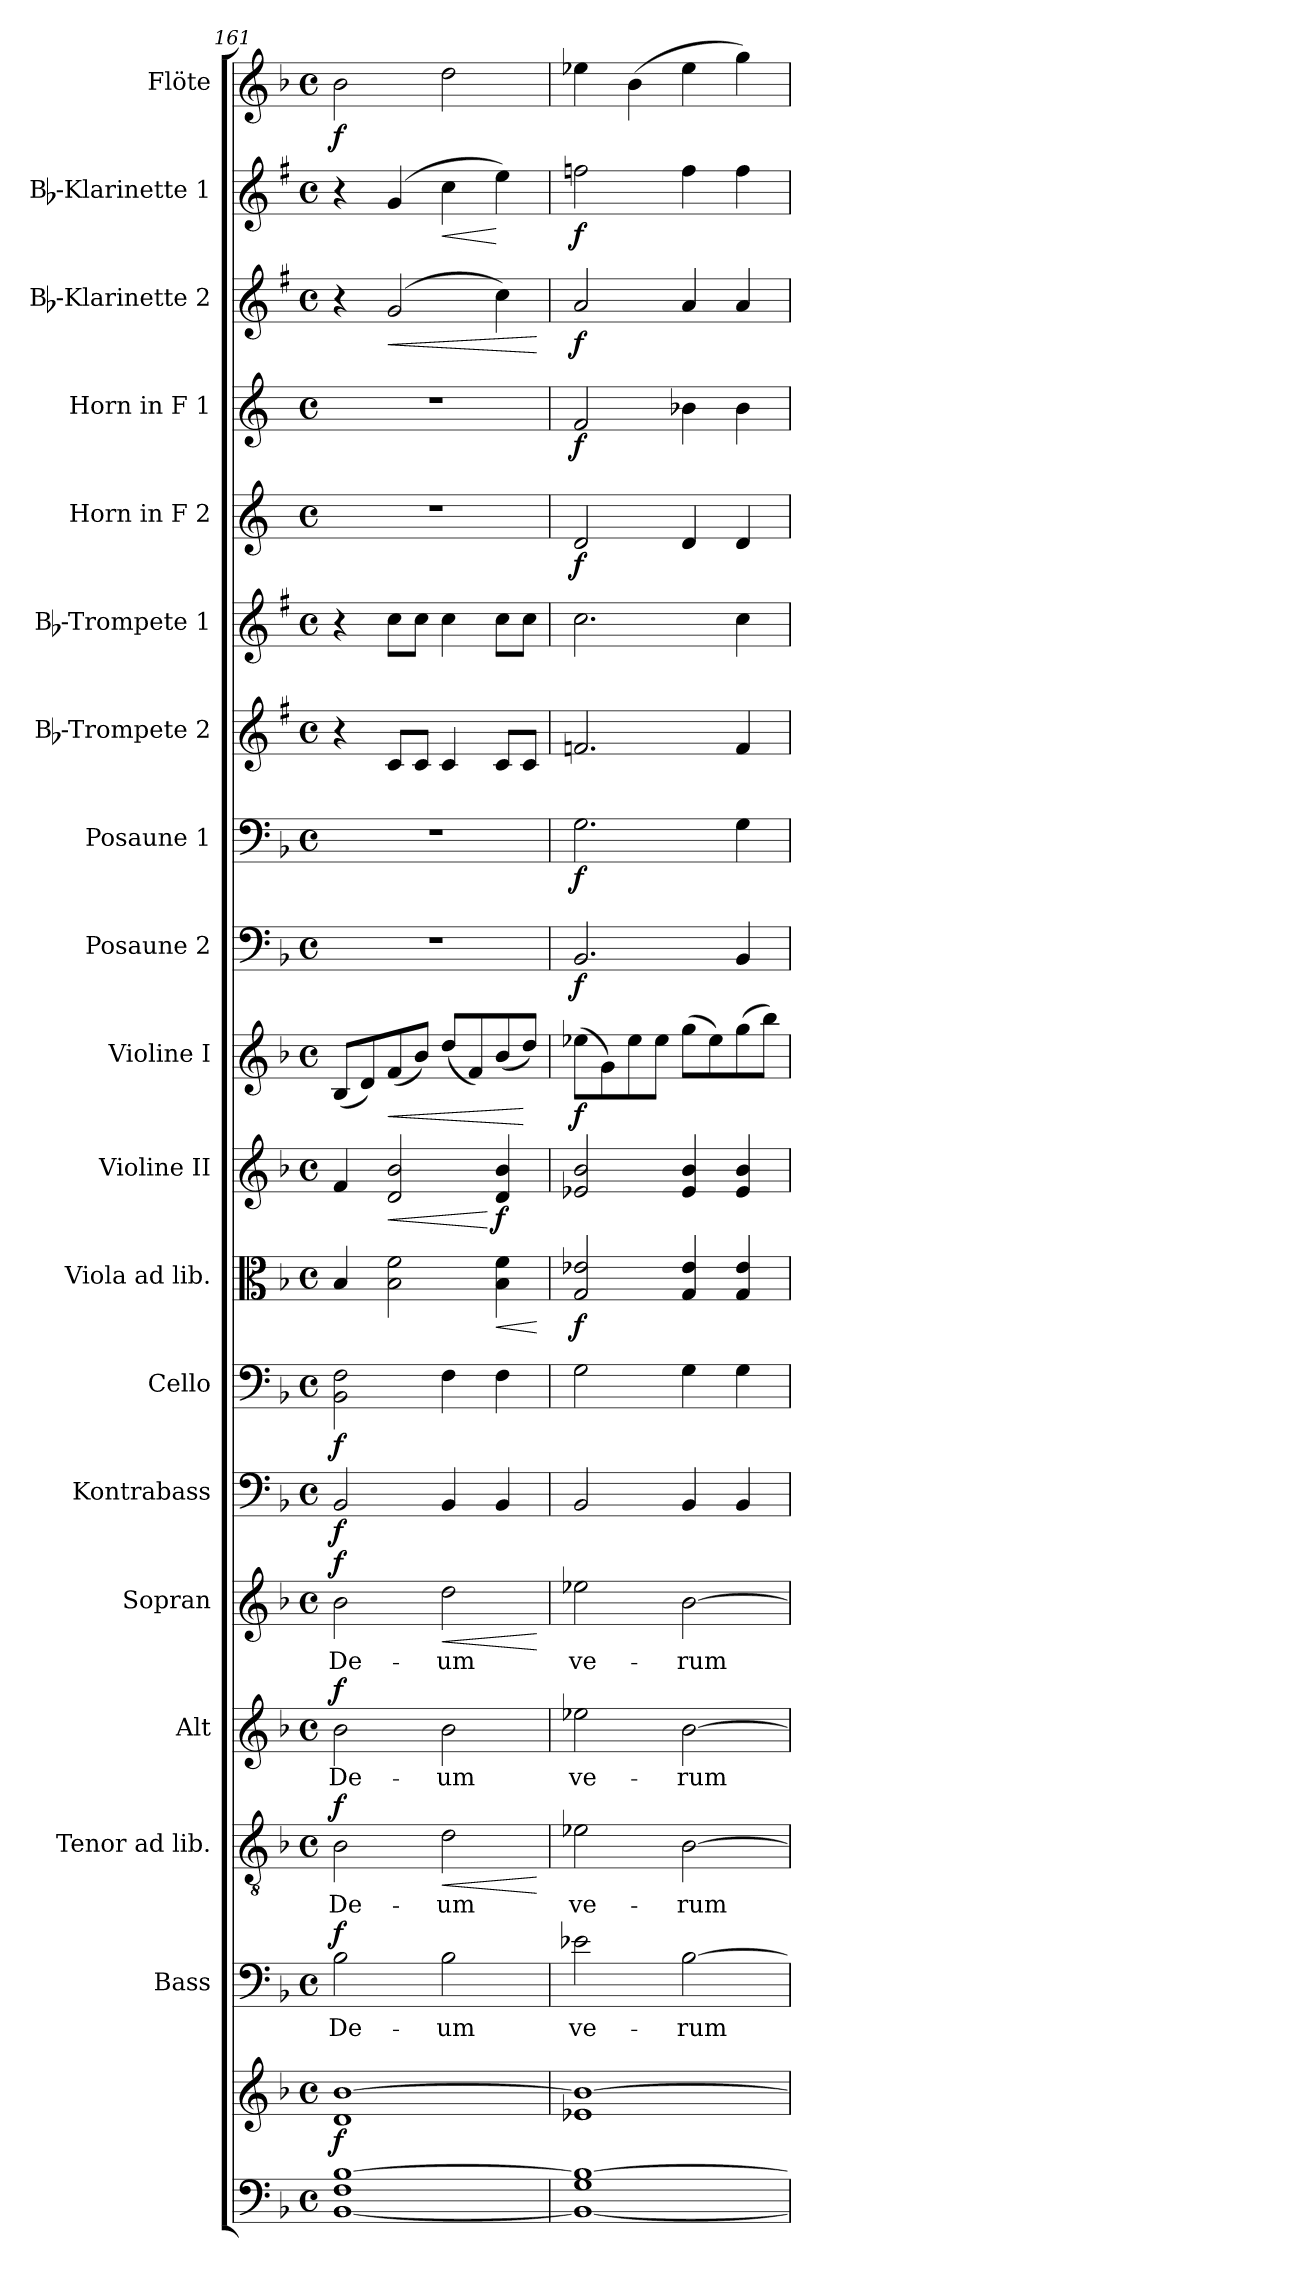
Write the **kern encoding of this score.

**kern	**kern	**dynam	**kern	**text	**dynam	**kern	**text	**dynam	**kern	**text	**dynam	**kern	**text	**dynam	**kern	**dynam	**kern	**dynam	**kern	**dynam	**kern	**dynam	**kern	**dynam	**kern	**dynam	**kern	**dynam	**kern	**kern	**kern	**dynam	**kern	**dynam	**kern	**dynam	**kern	**dynam	**kern	**dynam
*part19	*part19	*part19	*part18	*part18	*part18	*part17	*part17	*part17	*part16	*part16	*part16	*part15	*part15	*part15	*part14	*part14	*part13	*part13	*part12	*part12	*part11	*part11	*part10	*part10	*part9	*part9	*part8	*part8	*part7	*part6	*part5	*part5	*part4	*part4	*part3	*part3	*part2	*part2	*part1	*part1
*staff20	*staff19	*staff19/20	*staff18	*staff18	*staff18	*staff17	*staff17	*staff17	*staff16	*staff16	*staff16	*staff15	*staff15	*staff15	*staff14	*staff14	*staff13	*staff13	*staff12	*staff12	*staff11	*staff11	*staff10	*staff10	*staff9	*staff9	*staff8	*staff8	*staff7	*staff6	*staff5	*staff5	*staff4	*staff4	*staff3	*staff3	*staff2	*staff2	*staff1	*staff1
*	*	*	*I"Bass	*	*	*I"Tenor ad lib.	*	*	*I"Alt	*	*	*I"Sopran	*	*	*I"Kontrabass	*	*I"Cello	*	*I"Viola ad lib.	*	*I"Violine II	*	*I"Violine I	*	*I"Posaune 2	*	*I"Posaune 1	*	*I"Bb-Trompete 2	*I"Bb-Trompete 1	*I"Horn in F 2	*	*I"Horn in F 1	*	*I"Bb-Klarinette 2	*	*I"Bb-Klarinette 1	*	*I"Flöte	*
*	*	*	*I'B.	*	*	*I'T.	*	*	*I'A.	*	*	*I'S.	*	*	*I'Kb.	*	*	*	*I'Vla.	*	*I'Vl. II	*	*I'Vl. I	*	*I'Pos. 2	*	*I'Pos. 1	*	*I'Bb Trp. 2	*I'Bb Trp. 1	*	*	*	*	*I'Bb Kl. 2	*	*I'Bb Kl. 1	*	*I'Fl.	*
!!LO:PB:g=z
*clefF4	*clefG2	*	*clefF4	*	*	*clefGv2	*	*	*clefG2	*	*	*clefG2	*	*	*clefF4	*	*clefF4	*	*clefC3	*	*clefG2	*	*clefG2	*	*clefF4	*	*clefF4	*	*clefG2	*clefG2	*clefG2	*	*clefG2	*	*clefG2	*	*clefG2	*	*clefG2	*
*	*	*	*	*	*	*	*	*	*	*	*	*	*	*	*ITrd7c12	*	*	*	*	*	*	*	*	*	*	*	*	*	*ITrd1c2	*ITrd1c2	*ITrd4c7	*	*ITrd4c7	*	*ITrd1c2	*	*ITrd1c2	*	*	*
*k[b-]	*k[b-]	*	*k[b-]	*	*	*k[b-]	*	*	*k[b-]	*	*	*k[b-]	*	*	*k[b-]	*	*k[b-]	*	*k[b-]	*	*k[b-]	*	*k[b-]	*	*k[b-]	*	*k[b-]	*	*k[b-]	*k[b-]	*k[b-]	*	*k[b-]	*	*k[b-]	*	*k[b-]	*	*k[b-]	*
*F:	*F:	*	*F:	*	*	*F:	*	*	*F:	*	*	*F:	*	*	*F:	*	*F:	*	*F:	*	*F:	*	*F:	*	*F:	*	*F:	*	*F:	*F:	*F:	*	*F:	*	*F:	*	*F:	*	*F:	*
*M4/4	*M4/4	*	*M4/4	*	*	*M4/4	*	*	*M4/4	*	*	*M4/4	*	*	*M4/4	*	*M4/4	*	*M4/4	*	*M4/4	*	*M4/4	*	*M4/4	*	*M4/4	*	*M4/4	*M4/4	*M4/4	*	*M4/4	*	*M4/4	*	*M4/4	*	*M4/4	*
*met(c)	*met(c)	*	*met(c)	*	*	*met(c)	*	*	*met(c)	*	*	*met(c)	*	*	*met(c)	*	*met(c)	*	*met(c)	*	*met(c)	*	*met(c)	*	*met(c)	*	*met(c)	*	*met(c)	*met(c)	*met(c)	*	*met(c)	*	*met(c)	*	*met(c)	*	*met(c)	*
=161	=161	=161	=161	=161	=161	=161	=161	=161	=161	=161	=161	=161	=161	=161	=161	=161	=161	=161	=161	=161	=161	=161	=161	=161	=161	=161	=161	=161	=161	=161	=161	=161	=161	=161	=161	=161	=161	=161	=161	=161
*^	*^	*	*	*	*	*	*	*	*	*	*	*	*	*	*	*	*	*	*	*	*	*	*	*	*	*	*	*	*	*	*	*	*	*	*	*	*	*	*	*
!	!	!	!	!LO:DY:b	!	!LO:LY:b	!LO:DY:a	!	!LO:LY:b	!LO:DY:a	!	!LO:LY:b	!LO:DY:a	!	!LO:LY:b	!LO:DY:a	!	!LO:DY:b	!	!LO:DY:b	!	!	!	!	!	!	!	!	!	!	!	!	!	!	!	!	!	!	!	!	!	!LO:DY:b
[>1B-	[<1BB- 1F	[>1b-	1d	f	2B-\	De-	f	2B-\	De-	f	2b-\	De-	f	2b-\	De-	f	2BBB-/	f	2BB-\ 2F\	f	4B-/	.	4f/	.	(<8B-/L	.	1r	.	1r	.	4r	4r	1r	.	1r	.	4r	.	4r	.	2b-\	f
.	.	.	.	.	.	.	.	.	.	.	.	.	.	.	.	.	.	.	.	.	.	.	.	.	8d/)	.	.	.	.	.	.	.	.	.	.	.	.	.	.	.	.	.
!	!	!	!	!	!	!	!	!	!	!	!	!	!	!	!	!	!	!	!	!	!	!	!	!LO:HP:b	!	!LO:HP:b	!	!	!	!	!	!	!	!	!	!	!	!LO:HP:b	!	!	!	!
.	.	.	.	.	.	.	.	.	.	.	.	.	.	.	.	.	.	.	.	.	2B-\ 2f\	.	2d/ 2b-/	<	(<8f/	<	.	.	.	.	8B-/L	8b-\L	.	.	.	.	(2f/	<	(4f/	.	.	.
.	.	.	.	.	.	.	.	.	.	.	.	.	.	.	.	.	.	.	.	.	.	.	.	.	8b-/J)	.	.	.	.	.	8B-/J	8b-\J	.	.	.	.	.	.	.	.	.	.
!	!	!	!	!	!	!LO:LY:b	!	!	!LO:LY:b	!LO:HP:b	!	!LO:LY:b	!	!	!LO:LY:b	!LO:HP:b	!	!	!	!	!	!	!	!	!	!	!	!	!	!	!	!	!	!	!	!	!	!	!	!LO:HP:b	!	!
.	.	.	.	.	2B-\	-um	.	2d\	-um	<	2b-\	-um	.	2dd\	-um	<	4BBB-/	.	4F\	.	.	.	.	.	(<8dd/L	.	.	.	.	.	4B-/	4b-\	.	.	.	.	.	.	4b-\	<	2dd\	.
.	.	.	.	.	.	.	.	.	.	.	.	.	.	.	.	.	.	.	.	.	.	.	.	.	8f/)	.	.	.	.	.	.	.	.	.	.	.	.	.	.	.	.	.
!	!	!	!	!	!	!	!	!	!	!	!	!	!	!	!	!	!	!	!	!	!	!LO:HP:b	!	!LO:DY:n=1:b	!	!	!	!	!	!	!	!	!	!	!	!	!	!	!	!	!	!
.	.	.	.	.	.	.	.	.	.	.	.	.	.	.	.	.	4BBB-/	.	4F\	.	4B-\ 4f\	<	4d/ 4b-/	[ f	(<8b-/	.	.	.	.	.	8B-/L	8b-\L	.	.	.	.	4b-\)	.	4dd\)	[	.	.
.	.	.	.	.	.	.	.	.	.	.	.	.	.	.	.	.	.	.	.	.	.	.	.	.	8dd/J)	[	.	.	.	.	8B-/J	8b-\J	.	.	.	.	.	.	.	.	.	.
*v	*v	*	*	*	*	*	*	*	*	*	*	*	*	*	*	*	*	*	*	*	*	*	*	*	*	*	*	*	*	*	*	*	*	*	*	*	*	*	*	*	*	*
*	*v	*v	*	*	*	*	*	*	*	*	*	*	*	*	*	*	*	*	*	*	*	*	*	*	*	*	*	*	*	*	*	*	*	*	*	*	*	*	*	*	*
.	.	.	.	.	.	.	.	[	.	.	.	.	.	[	.	.	.	.	.	[	.	.	.	.	.	.	.	.	.	.	.	.	.	.	.	[	.	.	.	.
=162	=162	=162	=162	=162	=162	=162	=162	=162	=162	=162	=162	=162	=162	=162	=162	=162	=162	=162	=162	=162	=162	=162	=162	=162	=162	=162	=162	=162	=162	=162	=162	=162	=162	=162	=162	=162	=162	=162	=162	=162
*^	*^	*	*	*	*	*	*	*	*	*	*	*	*	*	*	*	*	*	*	*	*	*	*	*	*	*	*	*	*	*	*	*	*	*	*	*	*	*	*	*
!	!	!	!	!	!	!LO:LY:b	!	!	!LO:LY:b	!	!	!LO:LY:b	!	!	!LO:LY:b	!	!	!	!	!	!	!LO:DY:b	!	!	!	!LO:DY:b	!	!LO:DY:b	!	!LO:DY:b	!	!	!	!LO:DY:b	!	!LO:DY:b	!	!LO:DY:b	!	!LO:DY:b	!	!
1B-_	1BB-_ 1G	1b-_	1e-X	.	2e-X\	ve-	.	2e-X\	ve-	.	2ee-X\	ve-	.	2ee-X\	ve-	.	2BBB-/	.	2G\	.	2G/ 2e-X/	f	2e-X/ 2b-/	.	(>8ee-X\L	f	2.BB-/	f	2.G\	f	2.e-X/	2.b-\	2G/	f	2B-/	f	2g/	f	2ee-X\	f	4ee-X\	.
.	.	.	.	.	.	.	.	.	.	.	.	.	.	.	.	.	.	.	.	.	.	.	.	.	8g\)	.	.	.	.	.	.	.	.	.	.	.	.	.	.	.	.	.
.	.	.	.	.	.	.	.	.	.	.	.	.	.	.	.	.	.	.	.	.	.	.	.	.	8ee-\	.	.	.	.	.	.	.	.	.	.	.	.	.	.	.	(>4b-\	.
.	.	.	.	.	.	.	.	.	.	.	.	.	.	.	.	.	.	.	.	.	.	.	.	.	8ee-\J	.	.	.	.	.	.	.	.	.	.	.	.	.	.	.	.	.
!	!	!	!	!	!	!LO:LY:b	!	!	!LO:LY:b	!	!	!LO:LY:b	!	!	!LO:LY:b	!	!	!	!	!	!	!	!	!	!	!	!	!	!	!	!	!	!	!	!	!	!	!	!	!	!	!
.	.	.	.	.	[2B-\	-rum	.	[2B-\	-rum	.	[2b-\	-rum	.	[2b-\	-rum	.	4BBB-/	.	4G\	.	4G/ 4e-/	.	4e-/ 4b-/	.	(>8gg\L	.	.	.	.	.	.	.	4G/	.	4e-X\	.	4g/	.	4ee-\	.	4ee-\	.
.	.	.	.	.	.	.	.	.	.	.	.	.	.	.	.	.	.	.	.	.	.	.	.	.	8ee-\)	.	.	.	.	.	.	.	.	.	.	.	.	.	.	.	.	.
.	.	.	.	.	.	.	.	.	.	.	.	.	.	.	.	.	4BBB-/	.	4G\	.	4G/ 4e-/	.	4e-/ 4b-/	.	(>8gg\	.	4BB-/	.	4G\	.	4e-/	4b-\	4G/	.	4e-\	.	4g/	.	4ee-\	.	4gg\)	.
.	.	.	.	.	.	.	.	.	.	.	.	.	.	.	.	.	.	.	.	.	.	.	.	.	8bb-\J)	.	.	.	.	.	.	.	.	.	.	.	.	.	.	.	.	.
*v	*v	*	*	*	*	*	*	*	*	*	*	*	*	*	*	*	*	*	*	*	*	*	*	*	*	*	*	*	*	*	*	*	*	*	*	*	*	*	*	*	*	*
*	*v	*v	*	*	*	*	*	*	*	*	*	*	*	*	*	*	*	*	*	*	*	*	*	*	*	*	*	*	*	*	*	*	*	*	*	*	*	*	*	*	*
=	=	=	=	=	=	=	=	=	=	=	=	=	=	=	=	=	=	=	=	=	=	=	=	=	=	=	=	=	=	=	=	=	=	=	=	=	=	=	=	=
*-	*-	*-	*-	*-	*-	*-	*-	*-	*-	*-	*-	*-	*-	*-	*-	*-	*-	*-	*-	*-	*-	*-	*-	*-	*-	*-	*-	*-	*-	*-	*-	*-	*-	*-	*-	*-	*-	*-	*-	*-
